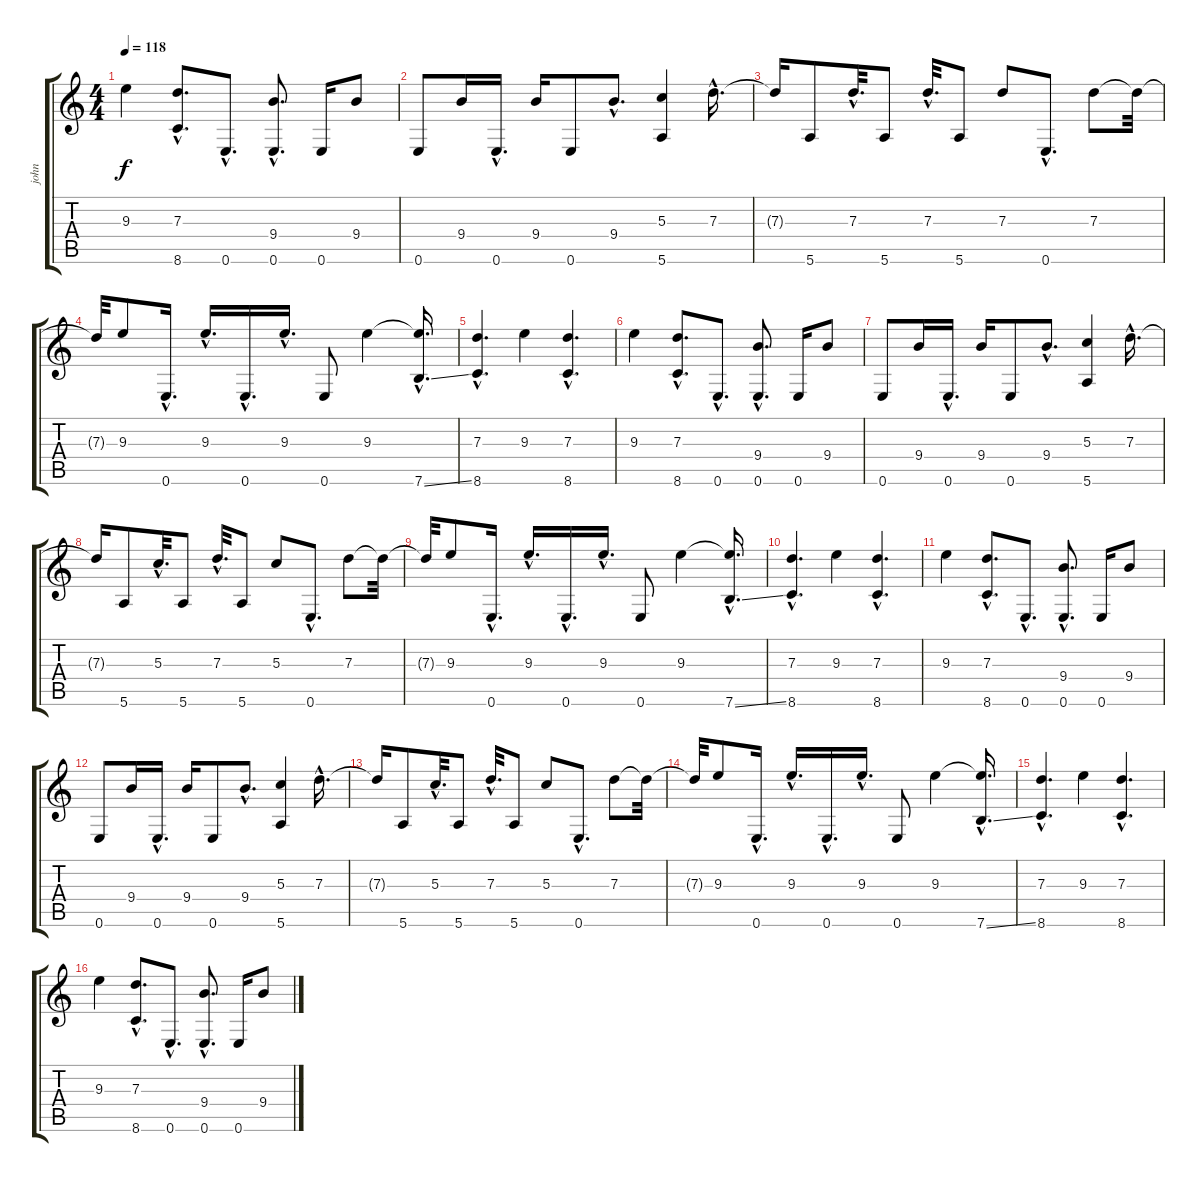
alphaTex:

\track ("john" "john") {instrument overdrivenguitar}
\staff {score tabs}
\tuning (E4 B3 G3 D3 A2 E2) {hide}
\ts (4 4)
\tempo 118
\clef g2
\ks c
9.3.4{dy f} (7.3{hac} 8.6{hac}).8{d} 0.6{hac}.8{d} (9.4{hac} 0.6{hac}).8{d} 0.6.16 9.4.8 |
0.6.8 9.4.16 0.6{hac}.16{d} 9.4.16 0.6.8 9.4{hac}.8{d} (5.3 5.6).4 7.3{hac}.16{d} |
7.3{t}.16 5.6.8 7.3{hac}.32{d} 5.6.8 7.3{hac}.32{d} 5.6.8 7.3.8 0.6{hac}.8{d} 7.3.8 7.3{t}.32 |
7.3{t}.32 9.3.8 0.6{hac}.16{d} 9.3{hac}.16{d} 0.6{hac}.16{d} 9.3{hac}.16{d} 0.6.8 9.3.4 (9.3{hac t} 7.6{ss hac}).16{d} |
(7.3{hac} 8.6{hac}).4{d} 9.3.4 (7.3{hac} 8.6{hac}).4{d} |
9.3.4 (7.3{hac} 8.6{hac}).8{d} 0.6{hac}.8{d} (9.4{hac} 0.6{hac}).8{d} 0.6.16 9.4.8 |
0.6.8 9.4.16 0.6{hac}.16{d} 9.4.16 0.6.8 9.4{hac}.8{d} (5.3 5.6).4 7.3{hac}.16{d} |
7.3{t}.16 5.6.8 5.3{hac}.32{d} 5.6.8 7.3{hac}.32{d} 5.6.8 5.3.8 0.6{hac}.8{d} 7.3.8 7.3{t}.32 |
7.3{t}.32 9.3.8 0.6{hac}.16{d} 9.3{hac}.16{d} 0.6{hac}.16{d} 9.3{hac}.16{d} 0.6.8 9.3.4 (9.3{hac t} 7.6{ss hac}).16{d} |
(7.3{hac} 8.6{hac}).4{d} 9.3.4 (7.3{hac} 8.6{hac}).4{d} |
9.3.4 (7.3{hac} 8.6{hac}).8{d} 0.6{hac}.8{d} (9.4{hac} 0.6{hac}).8{d} 0.6.16 9.4.8 |
0.6.8 9.4.16 0.6{hac}.16{d} 9.4.16 0.6.8 9.4{hac}.8{d} (5.3 5.6).4 7.3{hac}.16{d} |
7.3{t}.16 5.6.8 5.3{hac}.32{d} 5.6.8 7.3{hac}.32{d} 5.6.8 5.3.8 0.6{hac}.8{d} 7.3.8 7.3{t}.32 |
7.3{t}.32 9.3.8 0.6{hac}.16{d} 9.3{hac}.16{d} 0.6{hac}.16{d} 9.3{hac}.16{d} 0.6.8 9.3.4 (9.3{hac t} 7.6{ss hac}).16{d} |
(7.3{hac} 8.6{hac}).4{d} 9.3.4 (7.3{hac} 8.6{hac}).4{d} |
9.3.4 (7.3{hac} 8.6{hac}).8{d} 0.6{hac}.8{d} (9.4{hac} 0.6{hac}).8{d} 0.6.16 9.4.8
